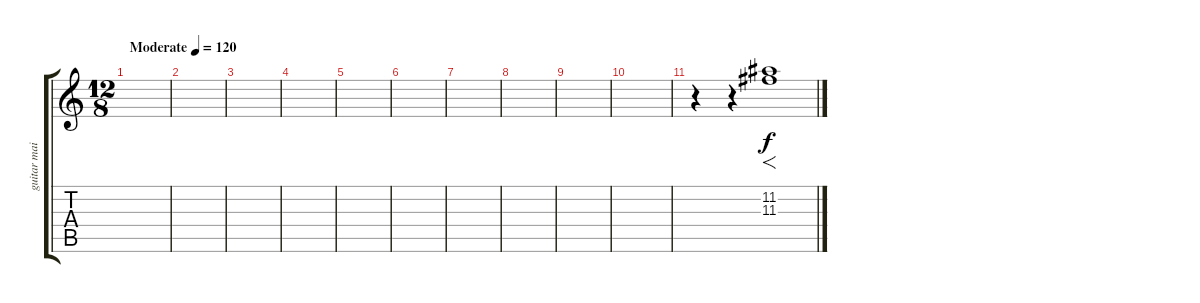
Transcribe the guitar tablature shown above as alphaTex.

\track ("guitar main effects" "guitar mai") {instrument distortionguitar}
\staff {score tabs}
\tuning (E4 B3 G3 D3 A2 E2) {hide}
\ts (12 8)
\tempo (120 "Moderate")
\clef g2
\ks c
|
|
|
|
|
|
|
|
|
|
r.4 r.4 (11.2 11.3).1{f}
